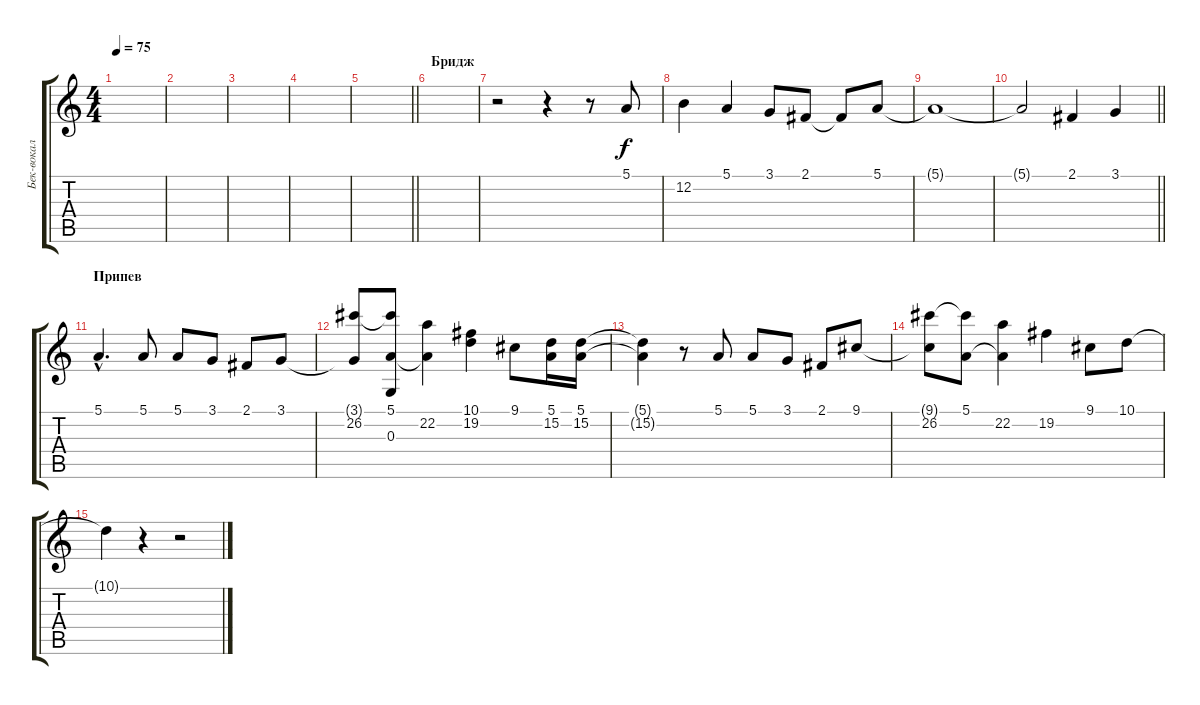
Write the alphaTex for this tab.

\track ("Бек-вокал" "Бек-вокал") {instrument englishhorn}
\staff {score tabs}
\tuning (E4 B3 G3 D3 A2 E2) {hide}
\ts (4 4)
\tempo 75
\clef g2
\ks c
|
|
|
|
\barLineRight lightlight
|
\section ("" "Бридж")
|
r.2 r.4 r.8 5.1.8 |
12.2.4 5.1.4 3.1.8 2.1.8 2.1{t}.8 5.1.8 |
5.1{t}.1 |
\barLineRight lightlight
5.1{t}.2 2.1.4 3.1.4 |
\section ("" "Припев")
5.1{hac}.4{d} 5.1.8 5.1.8 3.1.8 2.1.8 3.1.8 |
(3.1{t} 26.2).8 (5.1 26.2{t} 0.3).8 (5.1{t} 22.2).4 (10.1 19.2).4 9.1.8 (5.1 15.2).16 (5.1 15.2).16 |
(5.1{t} 15.2{t}).4 r.8 5.1.8 5.1.8 3.1.8 2.1.8 9.1.8 |
(9.1{t} 26.2).8 (5.1 26.2{t}).8 (5.1{t} 22.2).4 19.2.4 9.1.8 10.1.8 |
10.1{t}.4 r.4 r.2
